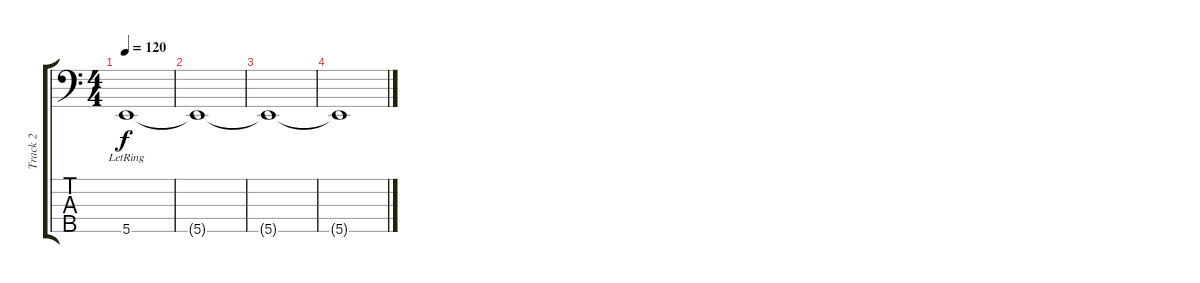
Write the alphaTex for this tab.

\track ("Track 2" "Track 2") {instrument electricbassfinger}
\staff {score tabs}
\tuning (G2 D2 A1 E1 B0) {hide}
\ts (4 4)
\tempo 120
\clef f4
\ks c
5.5{lr}.1{dy f} |
5.5{t}.1 |
5.5{t}.1 |
5.5{t}.1
